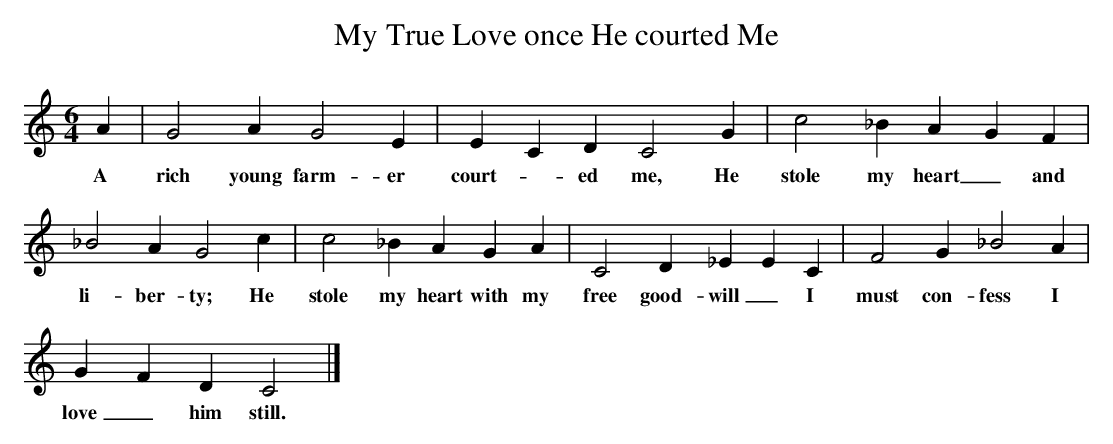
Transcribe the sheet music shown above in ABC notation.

X:1
T:My True Love once He courted Me
M:6/4     %Meter
L:1/8     %
K:C
A2 |G4 A2 G4 E2 |E2 C2 D2 C4 G2 |c4 _B2 A2 G2 F2 |
w:A rich young farm-er court-*ed me, He stole my heart_ and
_B4 A2 G4 c2 |c4 _B2 A2 G2 A2 |C4 D2 _E2 E2 C2 |F4 G2 _B4 A2 |
w:li-ber-ty; He stole my heart with my free good-will_ I must con-fess I
G2 F2 D2 C4 |]
w:love_ him still.
W:
